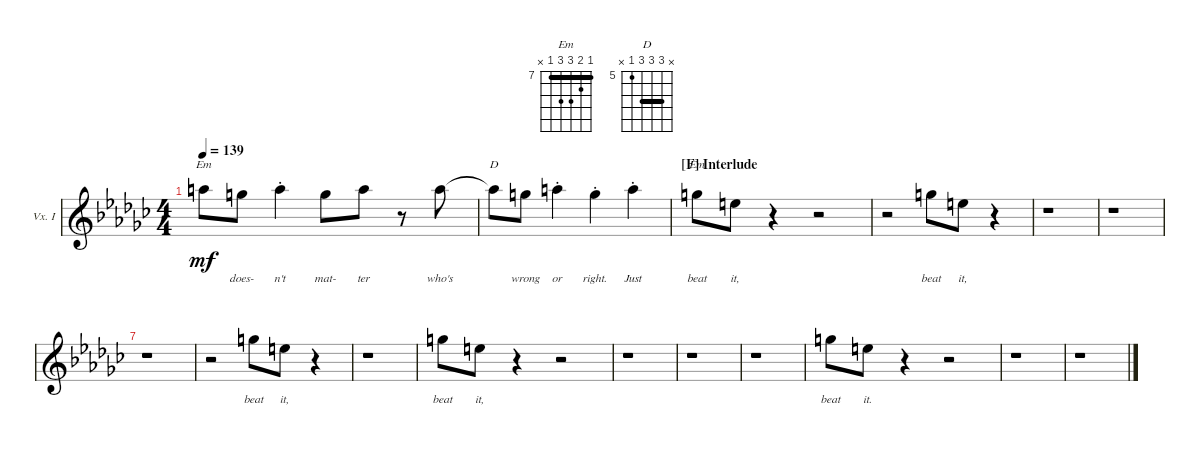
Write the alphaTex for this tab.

\bracketExtendMode groupsimilarinstruments
\firstSystemTrackNameOrientation horizontal
\otherSystemsTrackNameOrientation horizontal
\defaultBarNumberDisplay FirstOfSystem
\track ("Voice I" "Vx. I") {instrument voiceoohs}
\staff {score}
\tuning (Eb4 Bb3 Gb3 Db3 Ab2 Eb2)
\displaytranspose 13
\chord ("Em" 7 8 9 9 7 x) {firstfret 7 showfingering false barre 7}
\chord ("D" x 7 7 7 5 x) {firstfret 5 showfingering false barre (7 7)}
\ts (4 4)
\tempo 139
\clef g2
\ks gb
5.1{t}.8{ch "Em" lyrics (0 "") lyrics (1 "") lyrics (2 "") lyrics (3 "") lyrics (4 "") dy mf} 3.1.8{lyrics (0 "does-") lyrics (1 "") lyrics (2 "") lyrics (3 "") lyrics (4 "")} 5.1{st}.4{lyrics (0 "n't") lyrics (1 "") lyrics (2 "") lyrics (3 "") lyrics (4 "")} 3.1.8{lyrics (0 "mat-") lyrics (1 "") lyrics (2 "") lyrics (3 "") lyrics (4 "")} 5.1.8{lyrics (0 "ter") lyrics (1 "") lyrics (2 "") lyrics (3 "") lyrics (4 "")} r.8 5.1.8{lyrics (0 "who's") lyrics (1 "") lyrics (2 "") lyrics (3 "") lyrics (4 "")} |
5.1{t}.8{ch "D" lyrics (0 "") lyrics (1 "") lyrics (2 "") lyrics (3 "") lyrics (4 "")} 3.1.8{lyrics (0 "wrong") lyrics (1 "") lyrics (2 "") lyrics (3 "") lyrics (4 "")} 5.1{st}.4{lyrics (0 "or") lyrics (1 "") lyrics (2 "") lyrics (3 "") lyrics (4 "")} 3.1{st}.4{lyrics (0 "right.") lyrics (1 "") lyrics (2 "") lyrics (3 "") lyrics (4 "")} 5.1{st}.4{lyrics (0 "Just") lyrics (1 "") lyrics (2 "") lyrics (3 "") lyrics (4 "")} |
\section ("F" "Interlude")
3.1.8{ch "Em" lyrics (0 "beat") lyrics (1 "") lyrics (2 "") lyrics (3 "") lyrics (4 "") beam merge} 5.2.8{lyrics (0 "it,") lyrics (1 "") lyrics (2 "") lyrics (3 "") lyrics (4 "") beam merge} r.4 r.2 |
r.2 3.1.8{lyrics (0 "beat") lyrics (1 "") lyrics (2 "") lyrics (3 "") lyrics (4 "") beam merge} 0.1.8{lyrics (0 "it,") lyrics (1 "") lyrics (2 "") lyrics (3 "") lyrics (4 "") beam merge} r.4 |
r.1 |
r.1 |
r.1 |
r.2 3.1.8{lyrics (0 "beat") lyrics (1 "") lyrics (2 "") lyrics (3 "") lyrics (4 "") beam merge} 0.1.8{lyrics (0 "it,") lyrics (1 "") lyrics (2 "") lyrics (3 "") lyrics (4 "") beam merge} r.4 |
r.1 |
3.1.8{lyrics (0 "beat") lyrics (1 "") lyrics (2 "") lyrics (3 "") lyrics (4 "") beam merge} 0.1.8{lyrics (0 "it,") lyrics (1 "") lyrics (2 "") lyrics (3 "") lyrics (4 "") beam merge} r.4 r.2 |
r.1 |
r.1 |
r.1 |
3.1.8{lyrics (0 "beat") lyrics (1 "") lyrics (2 "") lyrics (3 "") lyrics (4 "") beam merge} 0.1.8{lyrics (0 "it.") lyrics (1 "") lyrics (2 "") lyrics (3 "") lyrics (4 "") beam merge} r.4 r.2 |
r.1 |
r.1
